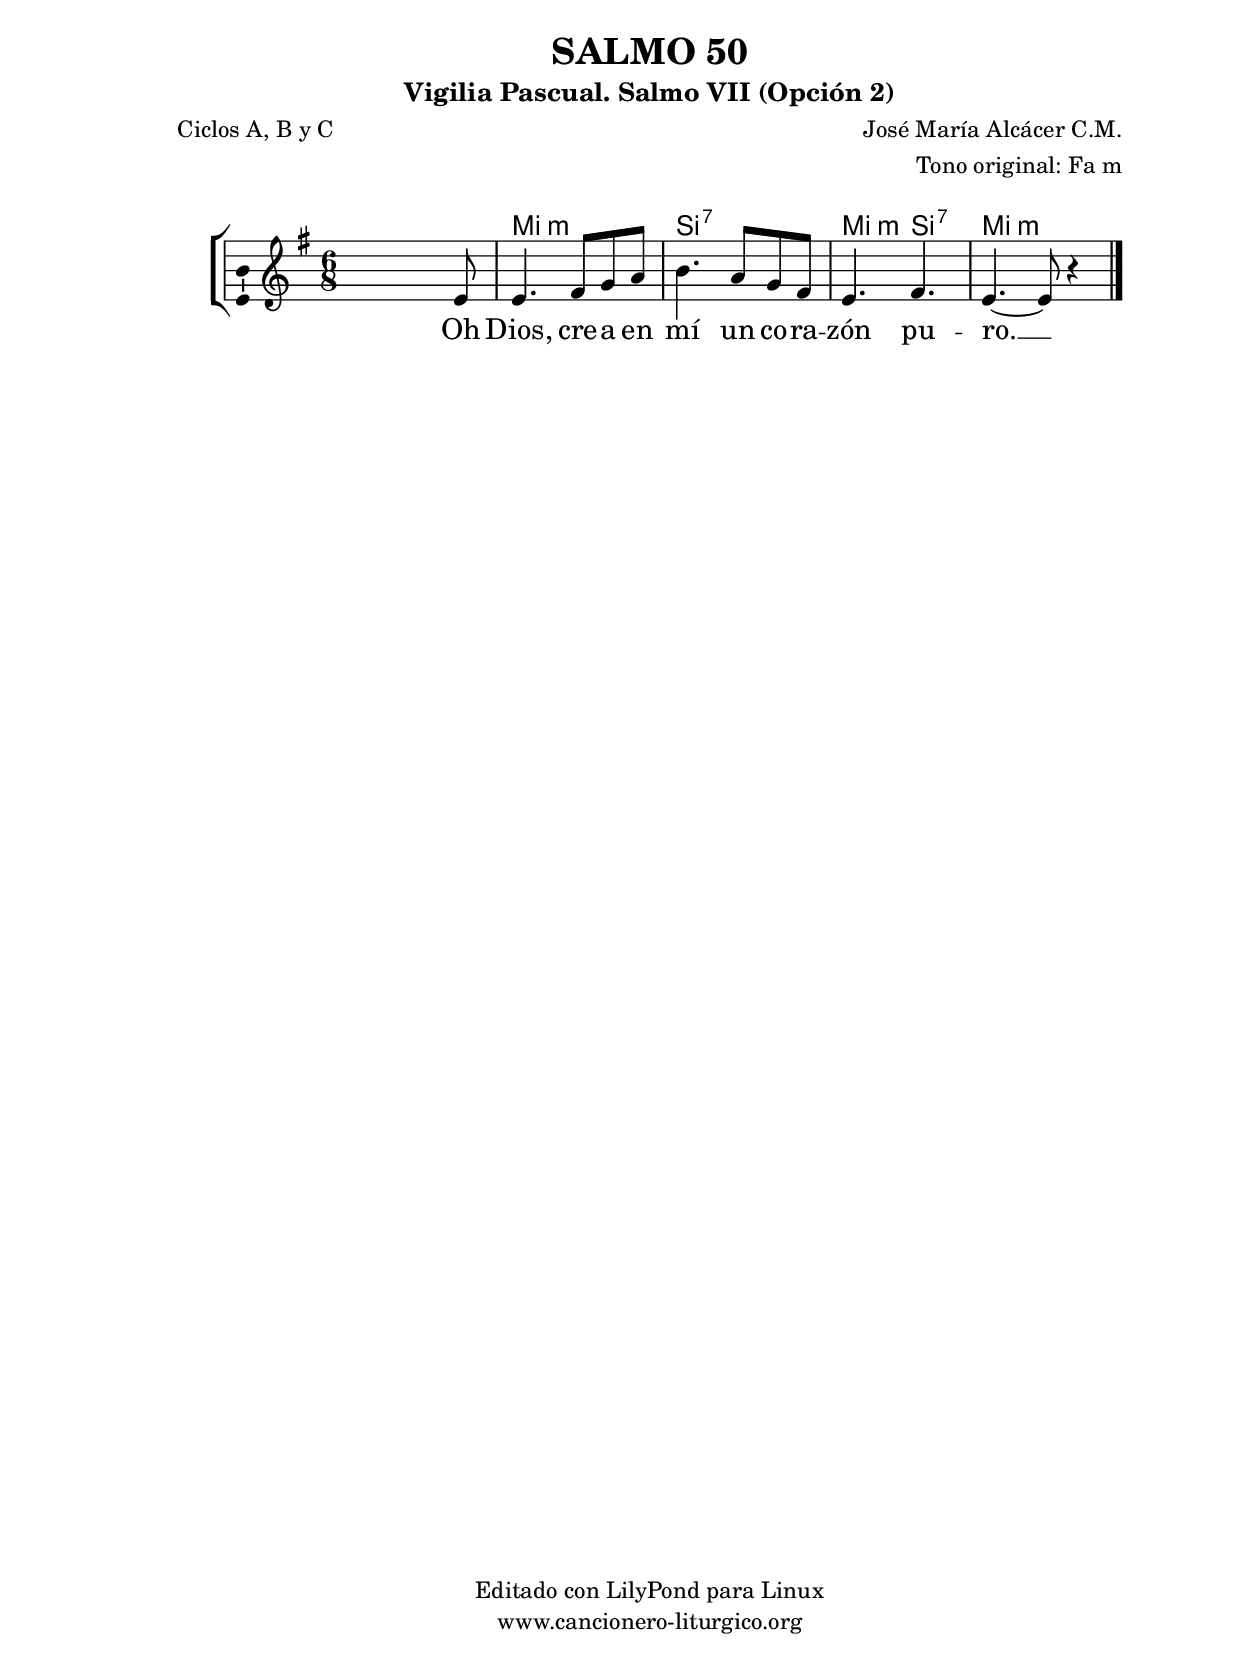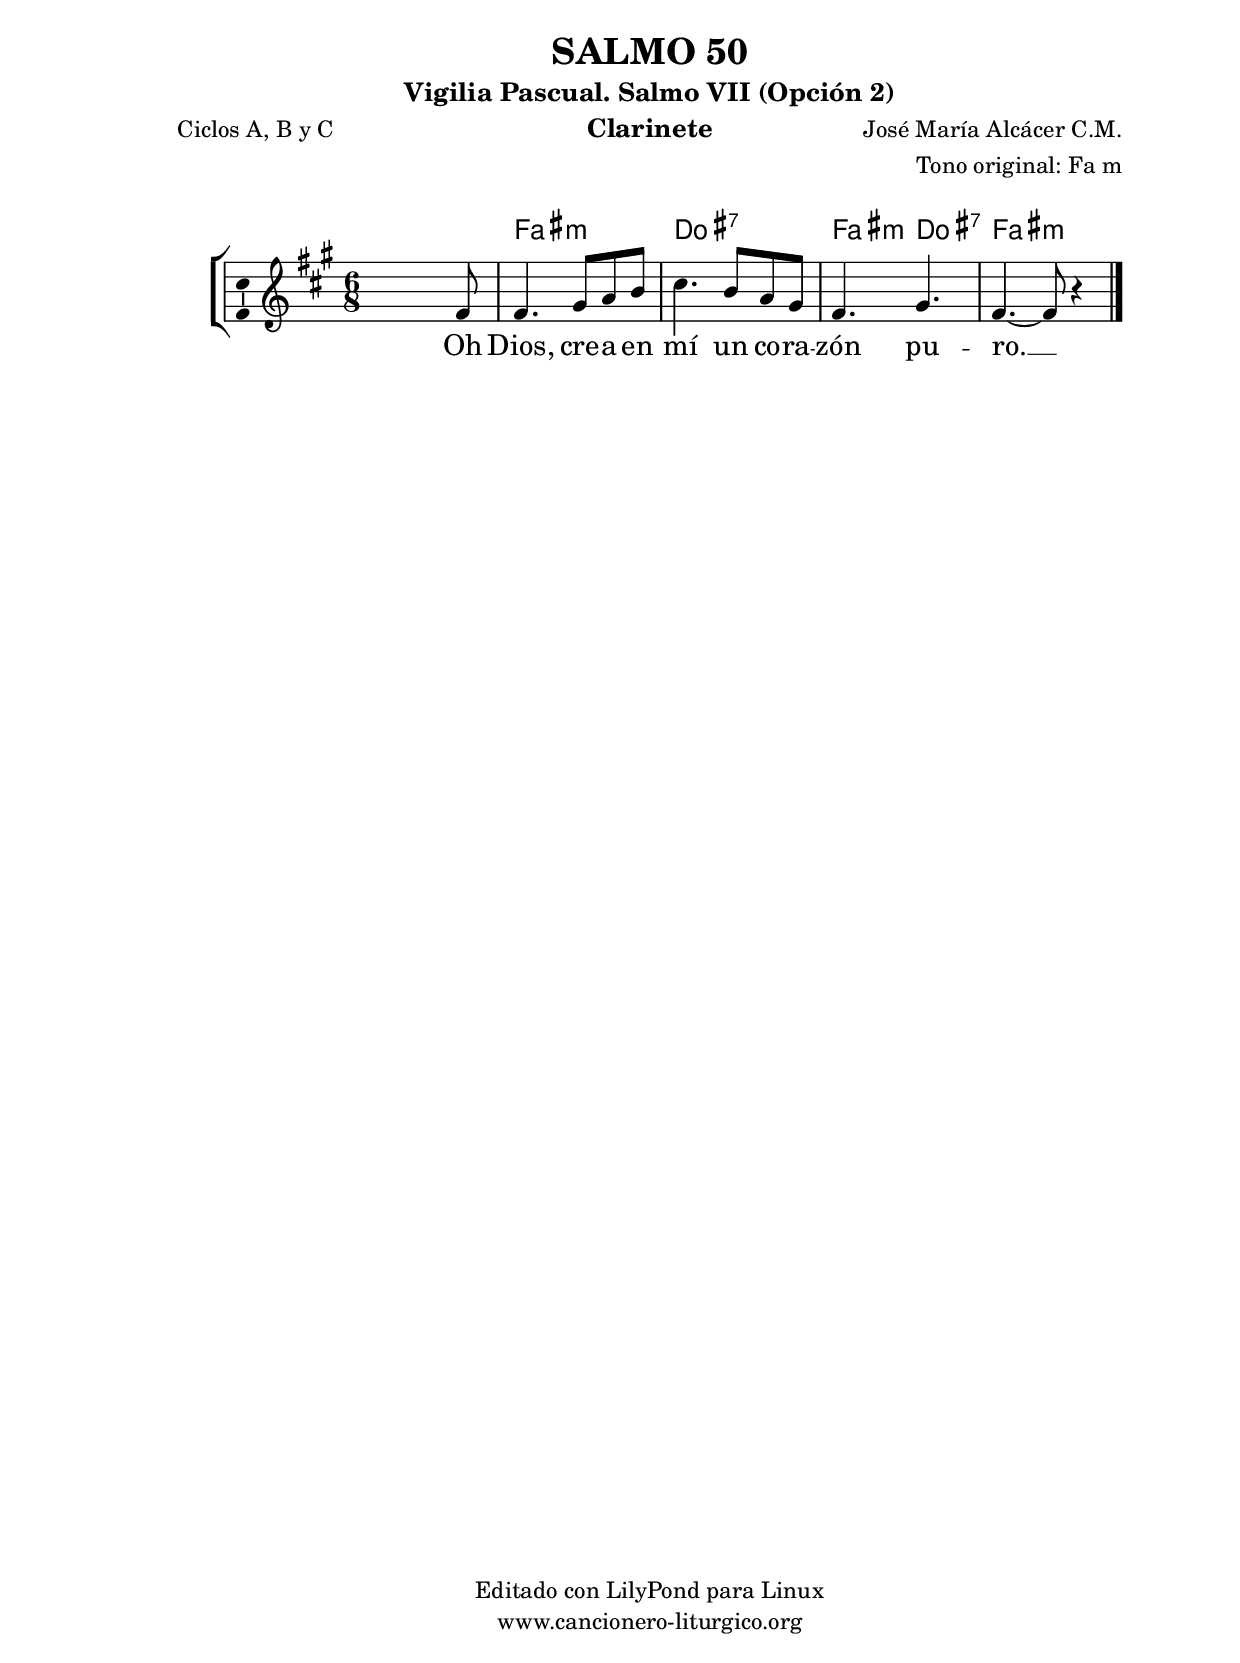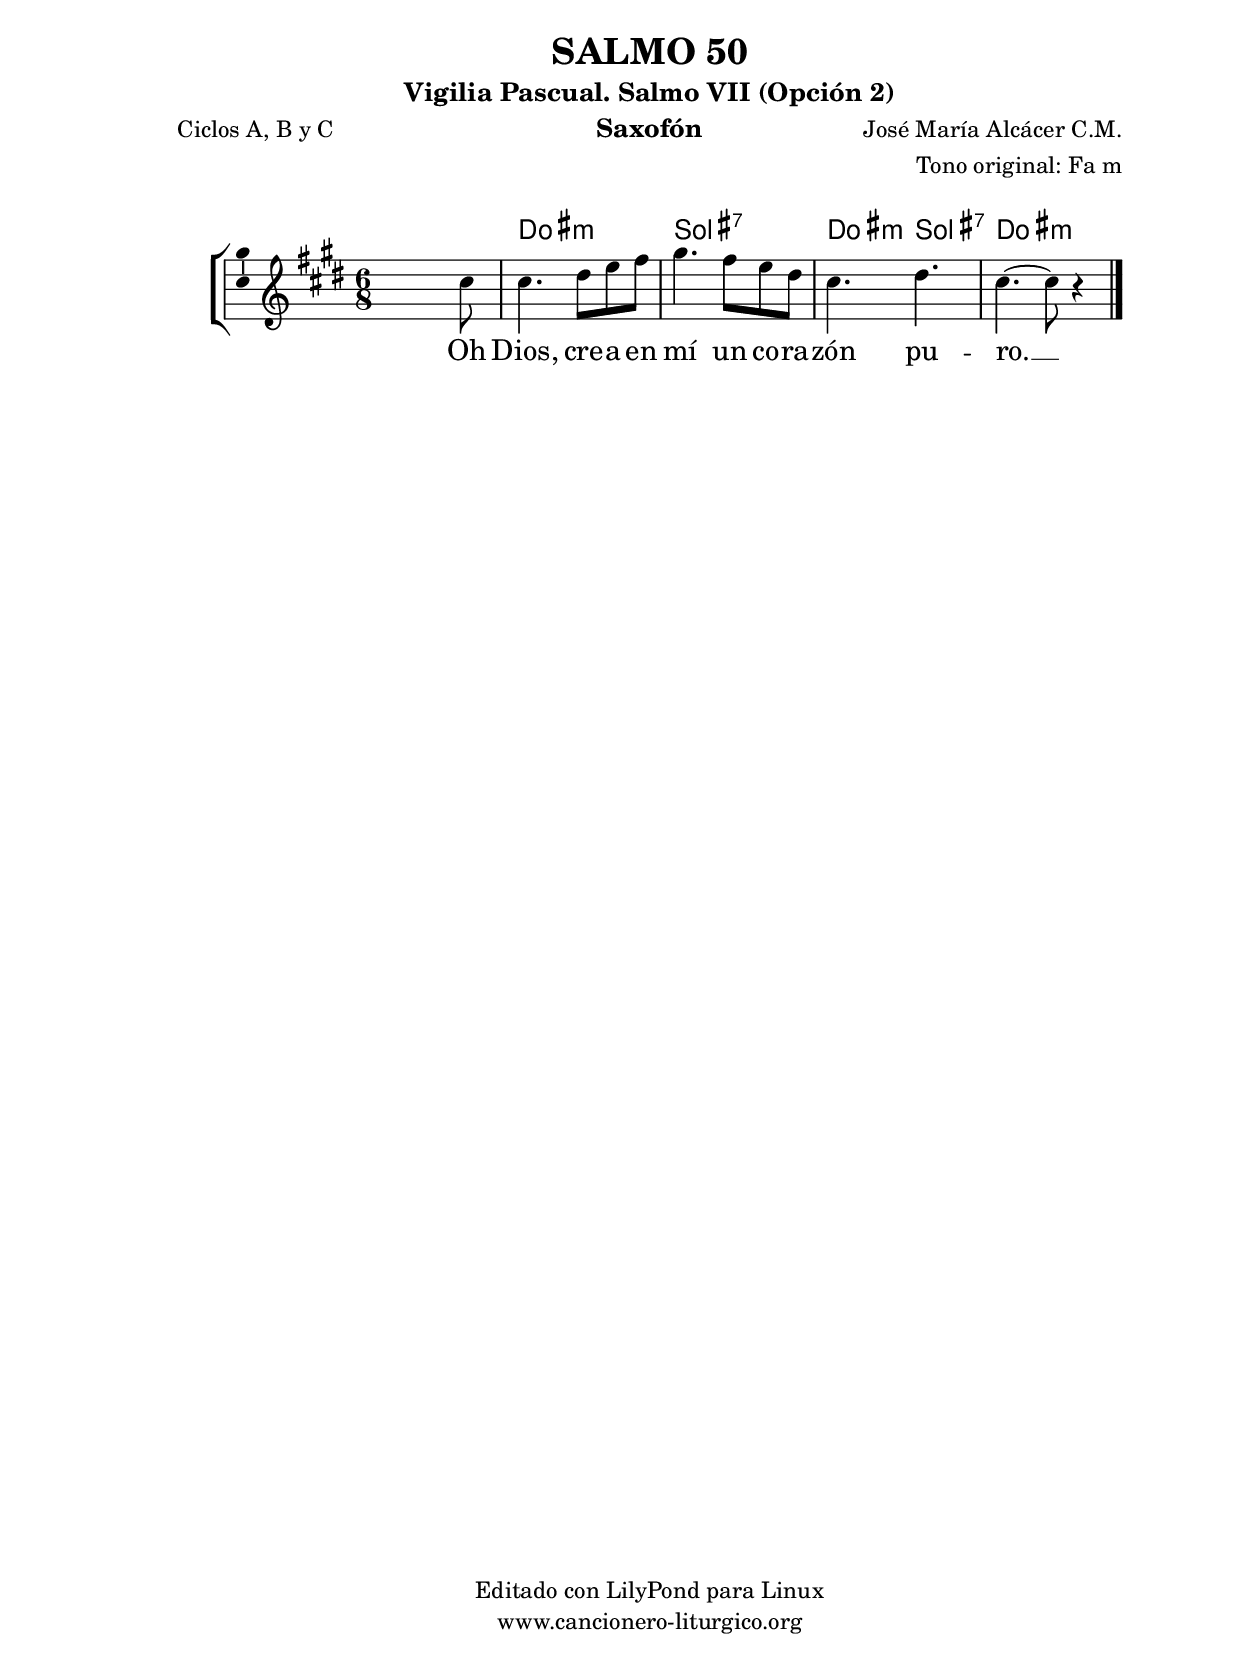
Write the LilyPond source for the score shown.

%
%para convertir .midi en .wav:
%timidity filename.midi -Ow -o finename.wav
%
%
%Para convertir de .wav a .mp3:
%lame -h -m j filename.wav
%
%
%para escuchar el midi:
%timidity nombrefichero.midi
%


%versión de lilypond para la que se ha escrito esta partitura:
\version "2.16.0"

	%Tamaño papel
	#(set-default-paper-size "a4")
	%Tamaño partitura
	#(set-global-staff-size 20)
	%No responde al pulsar sobre una nota
	#(ly:set-option 'point-and-click #f)

%parámetros del encabezamiento:
\header {
	title = "SALMO 50"
	subtitle = "Vigilia Pascual. Salmo VII (Opción 2)"
	composer = "José María Alcácer C.M."
	poet = "Ciclos A, B y C"
	meter = ""
	arranger = "Tono original: Fa m"
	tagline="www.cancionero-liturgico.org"
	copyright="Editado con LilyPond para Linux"
	}

%parámetros asociados al papel:
\paper  {
	oddHeaderMarkup = \markup {\fill-line { \on-the-fly #not-first-page \fromproperty #'header:title \on-the-fly #not-first-page \fromproperty #'header:composer }}
	evenHeaderMarkup = \markup {\fill-line { \fromproperty #'header:composer \fromproperty #'header:title }}
	#(set-paper-size "a4")
	print-page-number = ##f
	first-page-number = 1
	print-first-page-number = ##f
%	head-separation = 3.0 \cm
	top-margin = 2.0 \cm
	bottom-margin = 0.5\cm
%%%	bottom-margin = -1.0\cm
	left-margin = 3.0 \cm
	line-width = 16.0 \cm 
	indent = 8\mm
	interscoreline = 2.\mm
	between-system-space = 15\mm
%	para que las partituras no llenen la hoja:
	ragged-bottom = ##t
%	idem para la última hoja:
	ragged-last-bottom = ##f
%	para que las partituras llenen el ancho del papel:
	ragged-last = ##f
	after-title-space = 2.5 \cm
%page-count=1
%system-count=8

	%Flexible Vertical Spacing
%	markup-markup-spacing =
%	#'((basic-distance . 15) (minimum-distance . 15) (padding . 3))
	markup-system-spacing =
	#'((basic-distance . 15) (minimum-distance . 15) (padding . 3))
	system-system-spacing =
	#'((basic-distance . 15) (minimum-distance . 15) (padding . 3))
	score-system-spacing =
	#'((basic-distance . 15) (minimum-distance . 15) (padding . 5))
%	top-system-spacing = % header
%	#'((basic-distance . 8) (minimum-distance . 0) (padding . 3))
%	top-markup-spacing =
%	#'((basic-distance . 20) (minimum-distance . 20) (padding . 3))
	last-bottom-spacing = % footer
	#'((basic-distance . 5) (minimum-distance . 5) (padding . 3))
%	score-markup-spacing =
%	#'((basic-distance . 16) (minimum-distance . 13) (padding . 3))

	}


%parámetros que afectan a toda la partitura:
global =  {
	%clave de sol (G):
	\clef G
	%armadura:
	\transpose f e
	\key f \minor
	\tempo 4.=60
	\set Score.tempoHideNote = ##t
	}


acordes = {
	\italianChords
	\chordmode {
	\transpose f e
{

s2.
f2.:m c:7 f4.:m c:7 f2.:m

	}
	}
}

melodia = 
	\transpose f e
{
	\relative c'{
	\time 6/8

s2 s8 f8
f4. g8 aes bes
c4. bes8 aes g
f4. g
f4.~f8 r4

	\bar "|."
	}
	}


texto = \lyricmode {
Oh Dios, cre -- a en mí un co -- ra -- zón pu -- ro. __
	}


acordesStaff = \context ChordNames = acordesStaff <<
	\set chordChanges = ##t
	\acordes
	>>


vozStaff = \context Voice = vozStaff
\with {\consists "Ambitus_engraver"}
<<
%	\set Staff.instrumentName = ""
%	\set Staff.shortInstrumentName = ""
%	\set Staff.midiInstrument = #"clarinet"
%	\set Staff.midiInstrument = #"cello"
%	\set Staff.midiInstrument = #"flute"
	\set Staff.midiInstrument = #"electric guitar (jazz)"
%	\set Staff.midiInstrument = #"english horn"
%	\set Staff.midiInstrument = #"violin"
%	\set Staff.midiInstrument = #"glockenspiel"
	\set Staff.midiMinimumVolume = #0.7
	\set Staff.midiMaximumVolume = #0.9
	\global
	\melodia
	>>


textoStaff = \context Lyrics = textoStaff <<
	\lyricsto vozStaff \texto
	>>

\book {
	\score {
		\context ChoirStaff {
			\override StaffGroup.SystemStartBracket #'collapse-height = #1
			\override Score.SystemStartBar #'collapse-height = #1
			<<
			\acordesStaff
			\vozStaff
			\textoStaff
			>>
			}
		\layout {
	    		\context {
				\Lyrics
				\override LyricText #'font-size = #2
				}
	   		 \context {
				\Score
				%fontSize = #3
				\override StaffSymbol #'staff-space = #(magstep +3)
				%\override Beam #'thickness = #0.55
				%\override SpacingSpanner #'spacing-increment = #1.0
				%\override Slur #'height-limit = #1.5
				}
			}
		}
	\score {
		\unfoldRepeats
		\context ChoirStaff {
			<<
			\acordesStaff
			\vozStaff
			>>
			}
		\midi {
	  		\context {
	  			\Score
				tempoWholesPerMinute = #(ly:make-moment 70 4)
				}
			}
		}
	}

%Partitura para clarinete
#(define output-suffix "C")
\book {
	\header{
		instrument = "Clarinete"
		}
	\score {
		\context ChoirStaff {
			\override StaffGroup.SystemStartBracket #'collapse-height = #1
			\override Score.SystemStartBar #'collapse-height = #1
\transpose c d
			<<
			\acordesStaff
			\vozStaff
			\textoStaff
			>>
			}
		\layout {
	    		\context {
				\Lyrics
				\override LyricText #'font-size = #2
				}
	   		 \context {
				\Score
				%fontSize = #3
				\override StaffSymbol #'staff-space = #(magstep +3)
				%\override Beam #'thickness = #0.55
				%\override SpacingSpanner #'spacing-increment = #1.0
				%\override Slur #'height-limit = #1.5
				}
			}
		}
	}

%Partitura para saxofón
#(define output-suffix "S")
\book {
	\header{
		instrument = "Saxofón"
		}
	\score {
		\context ChoirStaff {
			\override StaffGroup.SystemStartBracket #'collapse-height = #1
			\override Score.SystemStartBar #'collapse-height = #1
\transpose c a
			<<
			\acordesStaff
			\vozStaff
			\textoStaff
			>>
			}
		\layout {
	    		\context {
				\Lyrics
				\override LyricText #'font-size = #2
				}
	   		 \context {
				\Score
				%fontSize = #3
				\override StaffSymbol #'staff-space = #(magstep +3)
				%\override Beam #'thickness = #0.55
				%\override SpacingSpanner #'spacing-increment = #1.0
				%\override Slur #'height-limit = #1.5
				}
			}
		}
	}

